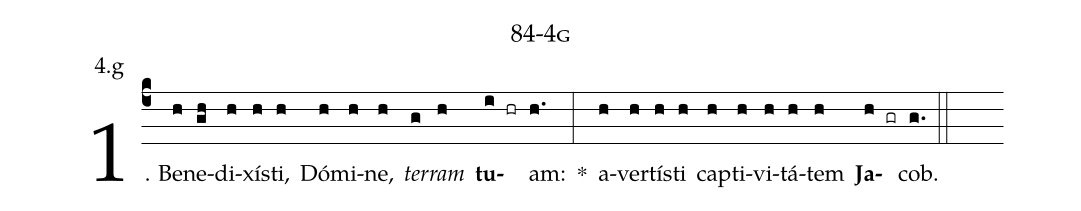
name: 84-4g;
annotation: 4.g;
%%
(c4)1. Be(h)ne(gh)di(h)xís(h)ti,(h) Dó(h)mi(h)ne,(h) <i>ter</i>(g)<i>ram</i>(h) <b>tu</b>(i hr)am:(h.) *(:) a(h)ver(h)tís(h)ti(h) cap(h)ti(h)vi(h)tá(h)tem(h) <b>Ja</b>(h gr)cob.(g.) (::)
